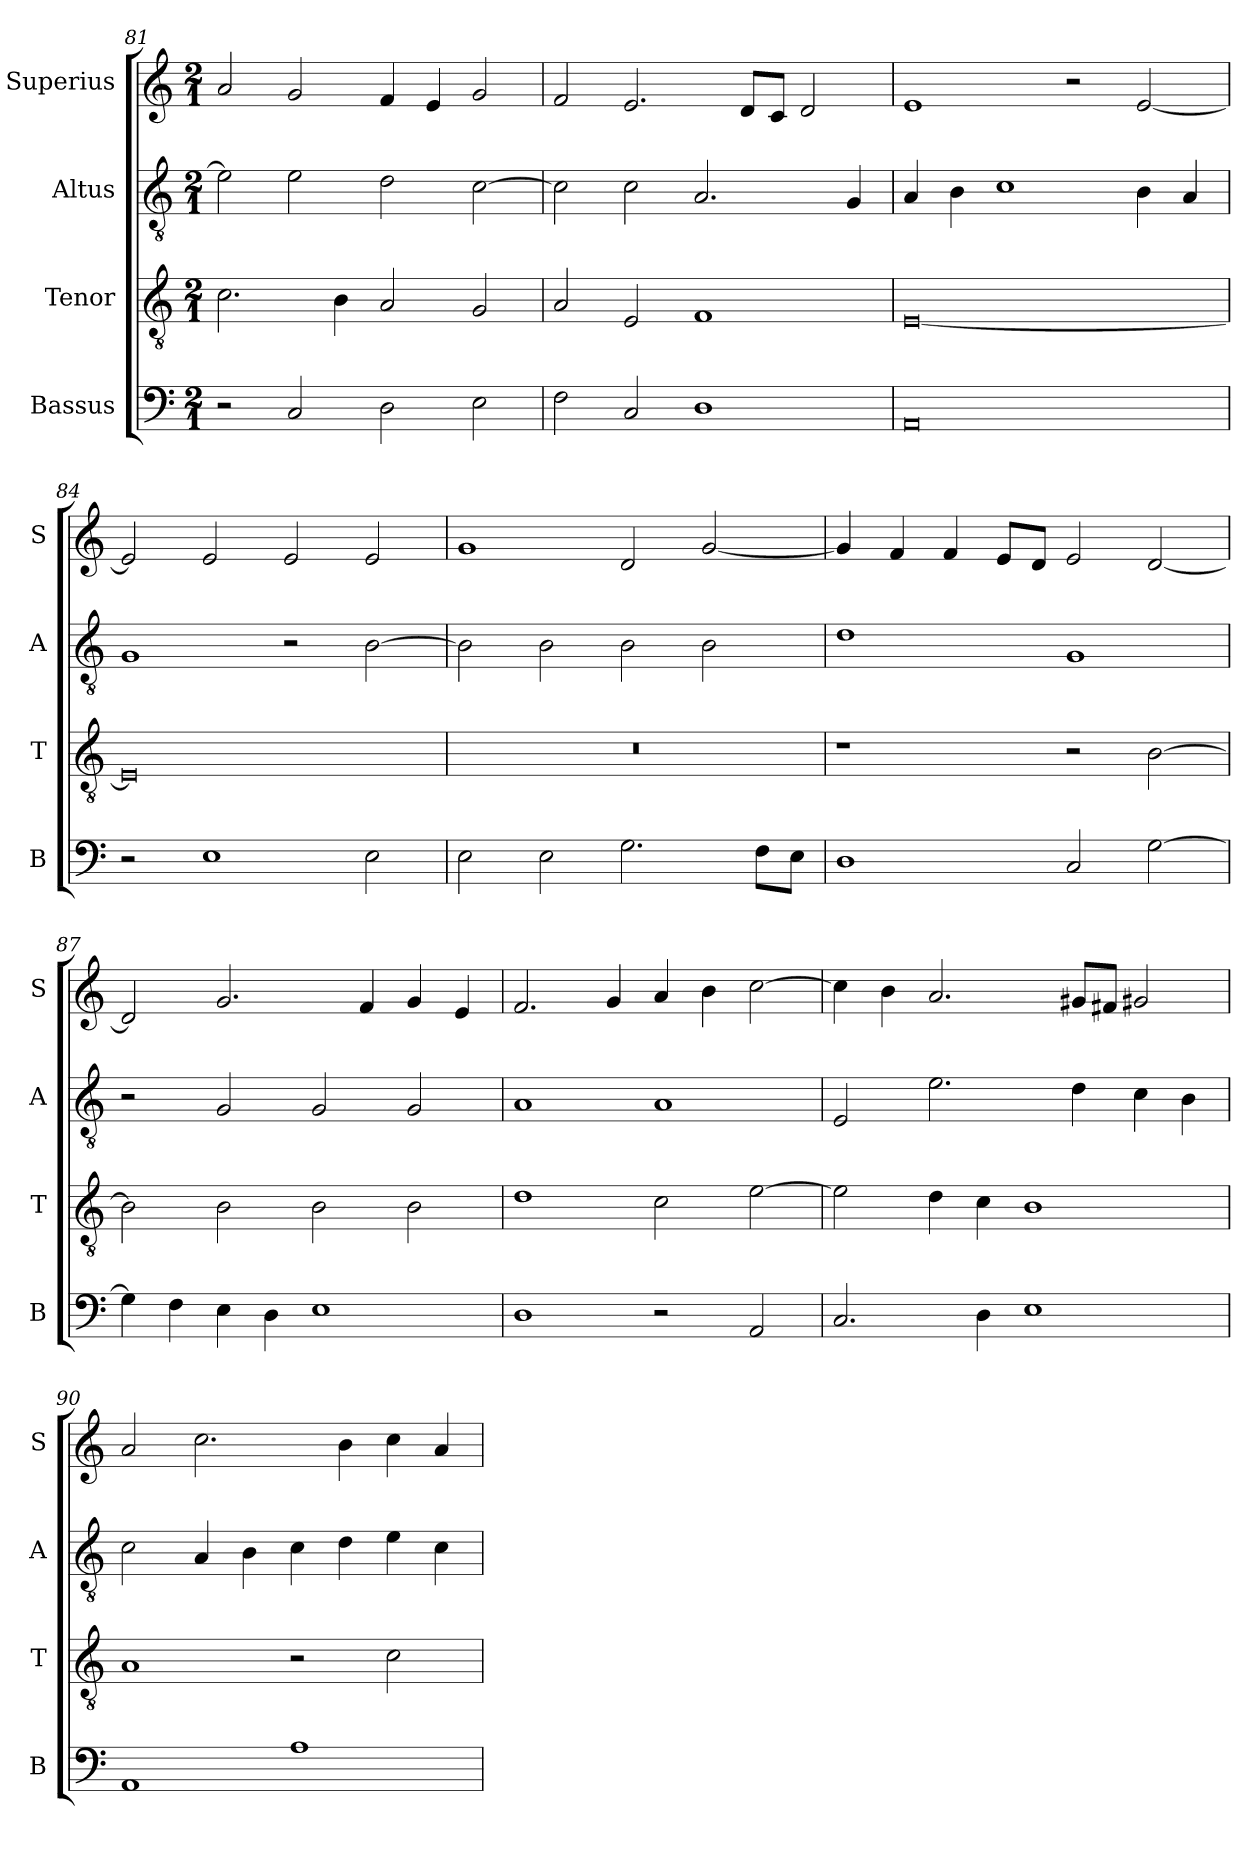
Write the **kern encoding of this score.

**kern	**kern	**kern	**kern
*part4	*part3	*part2	*part1
*staff4	*staff3	*staff2	*staff1
*I"Bassus	*I"Tenor	*I"Altus	*I"Superius
*I'B	*I'T	*I'A	*I'S
*clefF4	*clefGv2	*clefGv2	*clefG2
*k[]	*k[]	*k[]	*k[]
*M2/1	*M2/1	*M2/1	*M2/1
=81	=81	=81	=81
2r	2.c\	2e\]	2a/
2C/	.	2e\	2g/
.	4B\	.	.
2D\	2A/	2d\	4f/
.	.	.	4e/
2E\	2G/	[2c\	2g/
=82	=82	=82	=82
2F\	2A/	2c\]	2f/
2C/	2E/	2c\	2.e/
1D	1F	2.A/	.
.	.	.	8d/L
.	.	.	8c/J
.	.	.	2d/
.	.	4G/	.
=83	=83	=83	=83
0AA	[0E	4A/	1e
.	.	4B\	.
.	.	1c	.
.	.	.	2r
.	.	4B\	[2e/
.	.	4A/	.
=84	=84	=84	=84
2r	0E]	1G	2e/]
1E	.	.	2e/
.	.	2r	2e/
2E\	.	[2B\	2e/
=85	=85	=85	=85
2E\	0r	2B\]	1g
2E\	.	2B\	.
2.G\	.	2B\	2d/
.	.	2B\	[2g/
8F\L	.	.	.
8E\J	.	.	.
=86	=86	=86	=86
1D	1r	1d	4g/]
.	.	.	4f/
.	.	.	4f/
.	.	.	8e/L
.	.	.	8d/J
2C/	2r	1G	2e/
[2G\	[2B\	.	[2d/
=87	=87	=87	=87
4G\]	2B\]	2r	2d/]
4F\	.	.	.
4E\	2B\	2G/	2.g/
4D\	.	.	.
1E	2B\	2G/	.
.	.	.	4f/
.	2B\	2G/	4g/
.	.	.	4e/
=88	=88	=88	=88
1D	1d	1A	2.f/
.	.	.	4g/
2r	2c\	1A	4a/
.	.	.	4b\
2AA/	[2e\	.	[2cc\
=89	=89	=89	=89
2.C/	2e\]	2E/	4cc\]
.	.	.	4b\
.	4d\	2.e\	2.a/
4D\	4c\	.	.
1E	1B	.	.
.	.	4d\	8g#X/L
.	.	.	8f#X/J
.	.	4c\	2g#X/
.	.	4B\	.
=90	=90	=90	=90
1AA	1A	2c\	2a/
.	.	4A/	2.cc\
.	.	4B\	.
1A	2r	4c\	.
.	.	4d\	4b\
.	2c\	4e\	4cc\
.	.	4c\	4a/
=	=	=	=
*-	*-	*-	*-
